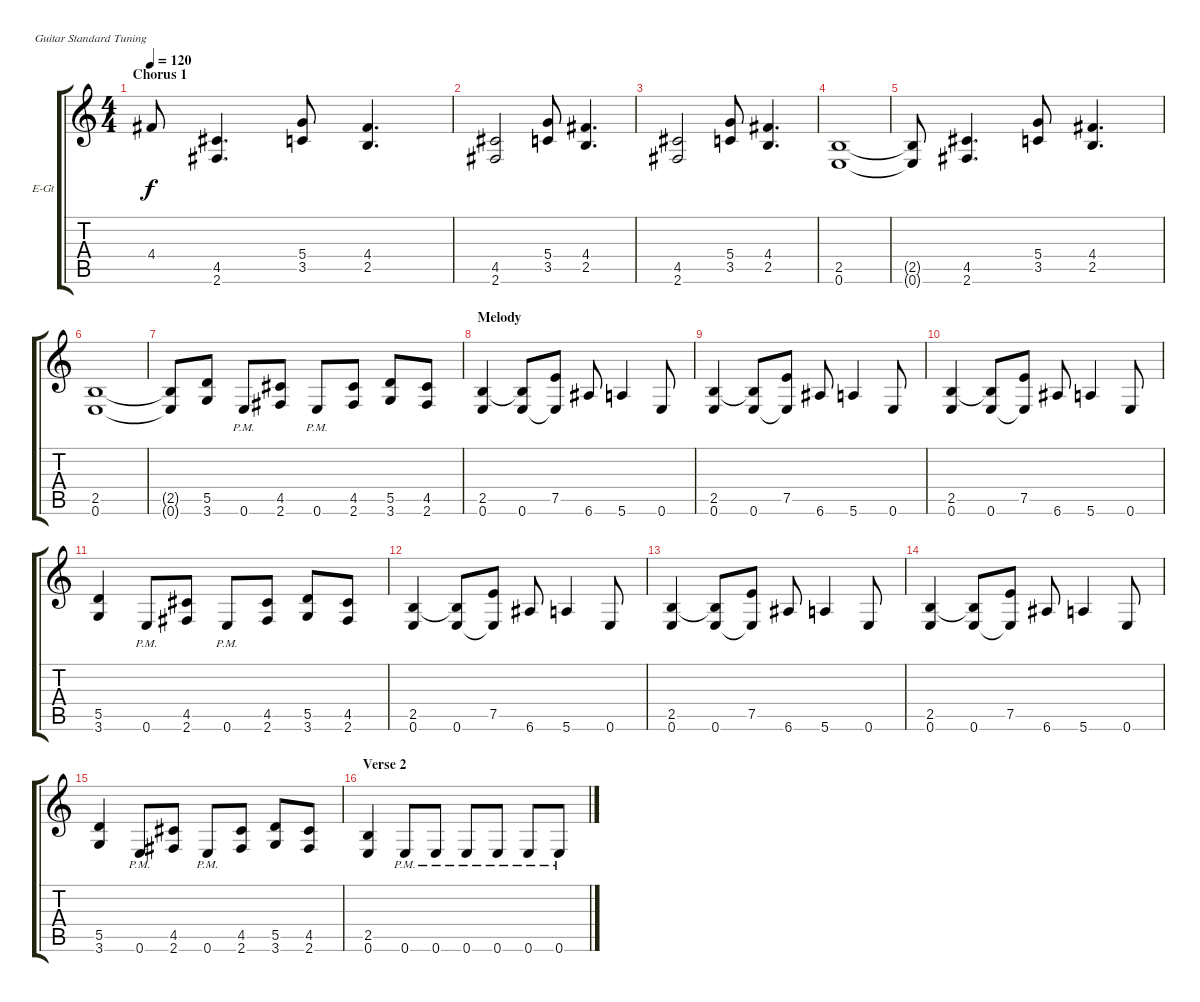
\bracketExtendMode groupsimilarinstruments
\firstSystemTrackNameOrientation horizontal
\otherSystemsTrackNameOrientation horizontal
\track ("James Rythm 2" "E-Gt") {instrument distortionguitar}
\staff {score tabs}
\tuning (E4 B3 G3 D3 A2 E2)
\ts (4 4)
\section ("" "Chorus 1")
\tempo 120
\clef g2
\ks c
4.4{t}.8{dy f} (4.5 2.6).4{d} (5.4 3.5).8 (4.4 2.5).4{d} |
(4.5 2.6).2 (5.4 3.5).8 (4.4 2.5).4{d} |
(4.5 2.6).2 (5.4 3.5).8 (4.4 2.5).4{d} |
(2.5 0.6).1 |
(2.5{t} 0.6{t}).8 (4.5 2.6).4{d} (5.4 3.5).8 (4.4 2.5).4{d} |
(2.5 0.6).1 |
(2.5{t} 0.6{t}).8 (5.5 3.6).8 0.6{pm}.8 (4.5 2.6).8 0.6{pm}.8 (4.5 2.6).8 (5.5 3.6).8 (4.5 2.6).8 |
\section ("" "Melody")
(2.5 0.6).4 (2.5{t} 0.6).8 (7.5 0.6{t}).8 6.6.8 5.6.4 0.6.8 |
(2.5 0.6).4 (2.5{t} 0.6).8 (7.5 0.6{t}).8 6.6.8 5.6.4 0.6.8 |
(2.5 0.6).4 (2.5{t} 0.6).8 (7.5 0.6{t}).8 6.6.8 5.6.4 0.6.8 |
(5.5 3.6).4 0.6{pm}.8 (4.5 2.6).8 0.6{pm}.8 (4.5 2.6).8 (5.5 3.6).8 (4.5 2.6).8 |
(2.5 0.6).4 (2.5{t} 0.6).8 (7.5 0.6{t}).8 6.6.8 5.6.4 0.6.8 |
(2.5 0.6).4 (2.5{t} 0.6).8 (7.5 0.6{t}).8 6.6.8 5.6.4 0.6.8 |
(2.5 0.6).4 (2.5{t} 0.6).8 (7.5 0.6{t}).8 6.6.8 5.6.4 0.6.8 |
(5.5 3.6).4 0.6{pm}.8 (4.5 2.6).8 0.6{pm}.8 (4.5 2.6).8 (5.5 3.6).8 (4.5 2.6).8 |
\section ("" "Verse 2")
(2.5 0.6).4 0.6{pm}.8 0.6{pm}.8 0.6{pm}.8 0.6{pm}.8 0.6{pm}.8 0.6{pm}.8
